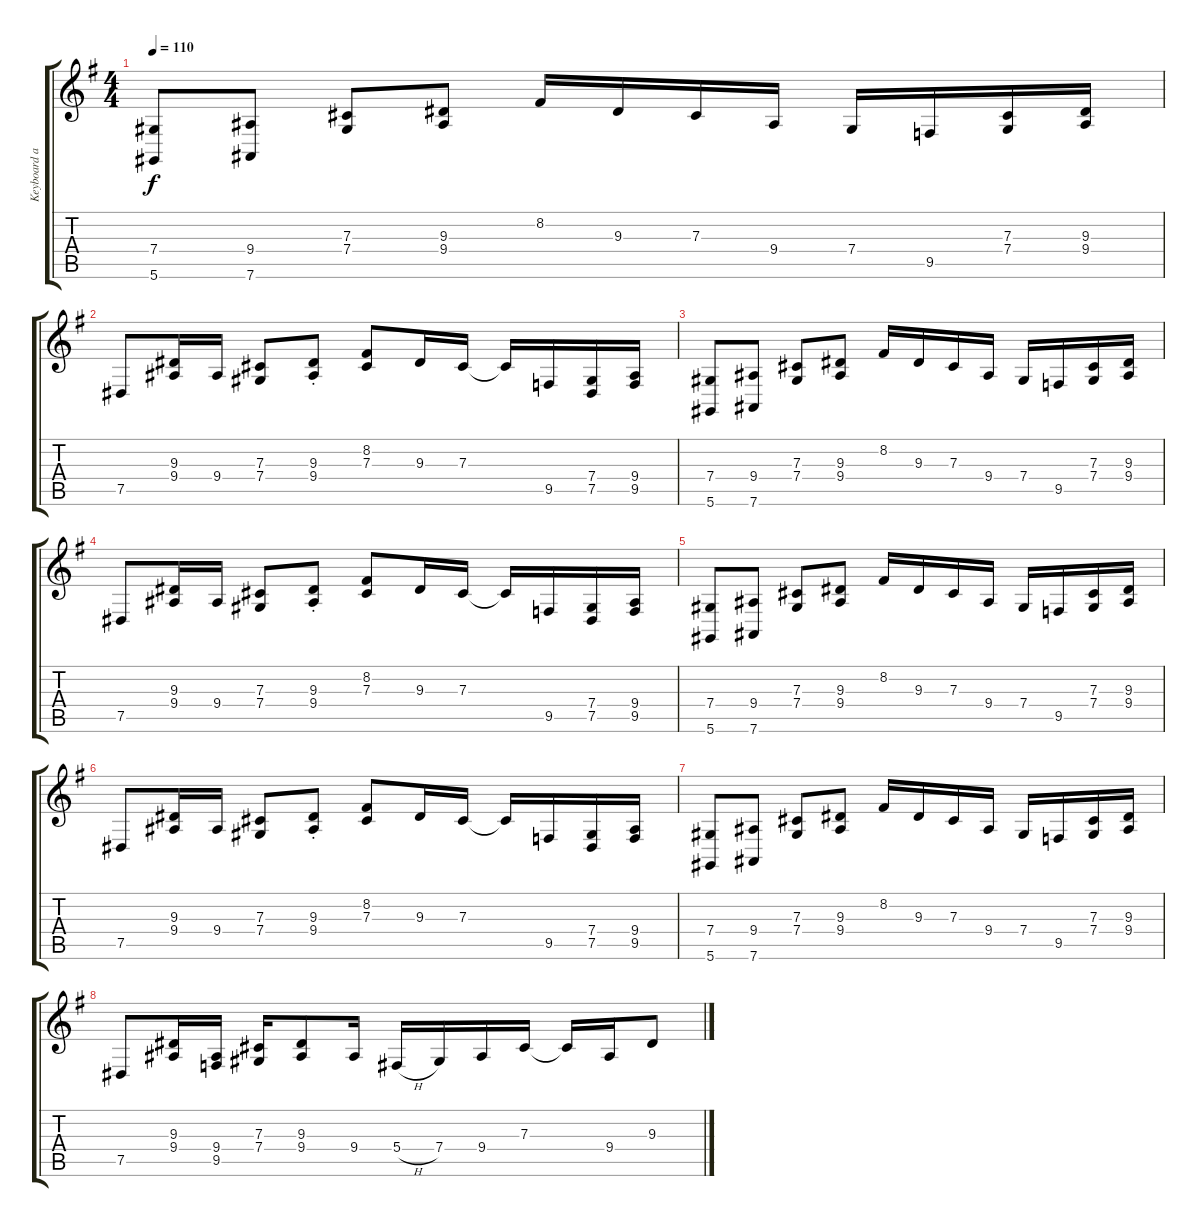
\track ("Keyboard arranged for guitar" "Keyboard a") {instrument rockorgan}
\staff {score tabs}
\tuning (Eb4 Bb3 Gb3 Db3 Ab2 Eb2) {hide}
\ts (4 4)
\tempo 110
\clef g2
\ks g
(7.4 5.6).8{dy f} (9.4 7.6).8 (7.3 7.4).8 (9.3 9.4).8 8.2.16 9.3.16 7.3.16 9.4.16 7.4.16 9.5.16 (7.3 7.4).16 (9.3 9.4).16 |
7.5.8 (9.3 9.4).16 9.4.16 (7.3 7.4).8 (9.3{st} 9.4{st}).8 (8.2 7.3).8 9.3.16 7.3.16 7.3{t}.16 9.5.16 (7.4 7.5).16 (9.4 9.5).16 |
(7.4 5.6).8 (9.4 7.6).8 (7.3 7.4).8 (9.3 9.4).8 8.2.16 9.3.16 7.3.16 9.4.16 7.4.16 9.5.16 (7.3 7.4).16 (9.3 9.4).16 |
7.5.8 (9.3 9.4).16 9.4.16 (7.3 7.4).8 (9.3{st} 9.4{st}).8 (8.2 7.3).8 9.3.16 7.3.16 7.3{t}.16 9.5.16 (7.4 7.5).16 (9.4 9.5).16 |
(7.4 5.6).8 (9.4 7.6).8 (7.3 7.4).8 (9.3 9.4).8 8.2.16 9.3.16 7.3.16 9.4.16 7.4.16 9.5.16 (7.3 7.4).16 (9.3 9.4).16 |
7.5.8 (9.3 9.4).16 9.4.16 (7.3 7.4).8 (9.3{st} 9.4{st}).8 (8.2 7.3).8 9.3.16 7.3.16 7.3{t}.16 9.5.16 (7.4 7.5).16 (9.4 9.5).16 |
(7.4 5.6).8 (9.4 7.6).8 (7.3 7.4).8 (9.3 9.4).8 8.2.16 9.3.16 7.3.16 9.4.16 7.4.16 9.5.16 (7.3 7.4).16 (9.3 9.4).16 |
7.5.8 (9.3 9.4).16 (9.4 9.5).16 (7.3 7.4).16 (9.3 9.4).8 9.4.16 5.4{h}.16 7.4.16 9.4.16 7.3.16 7.3{t}.16 9.4.16 9.3.8
